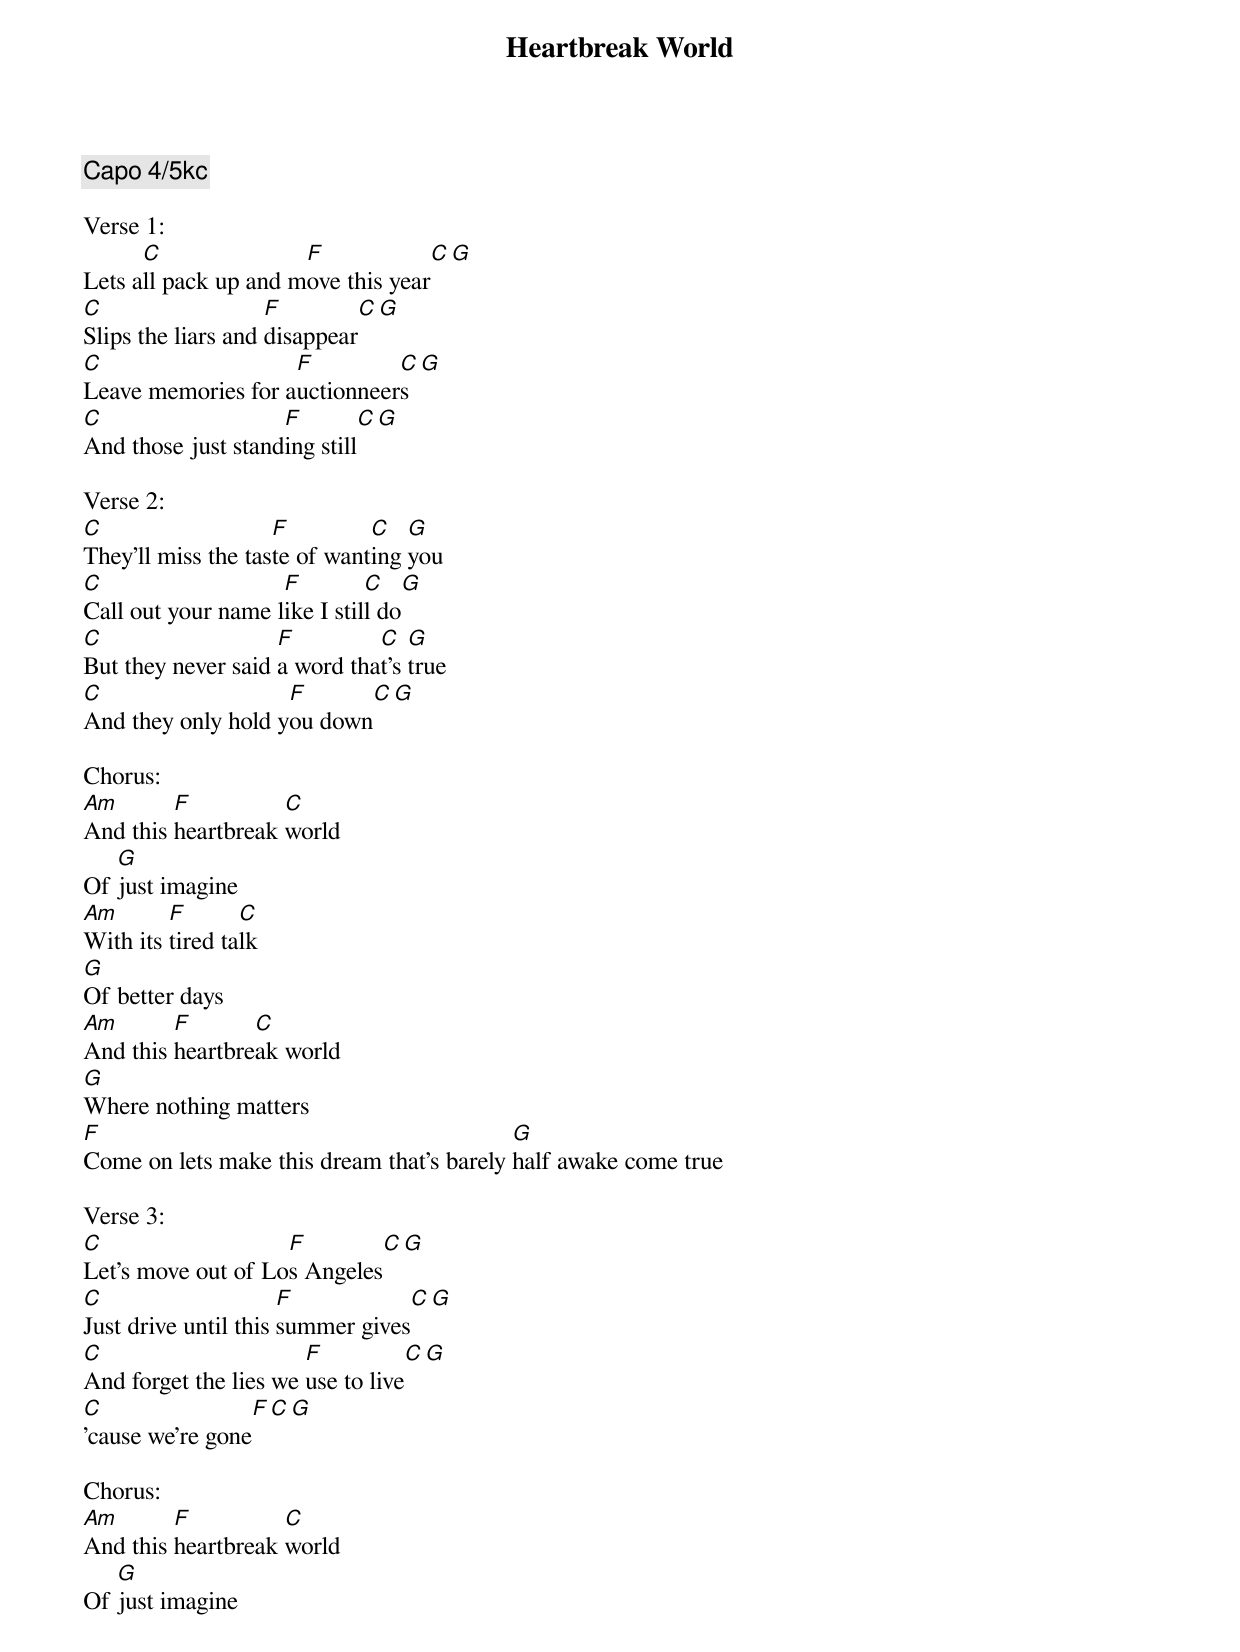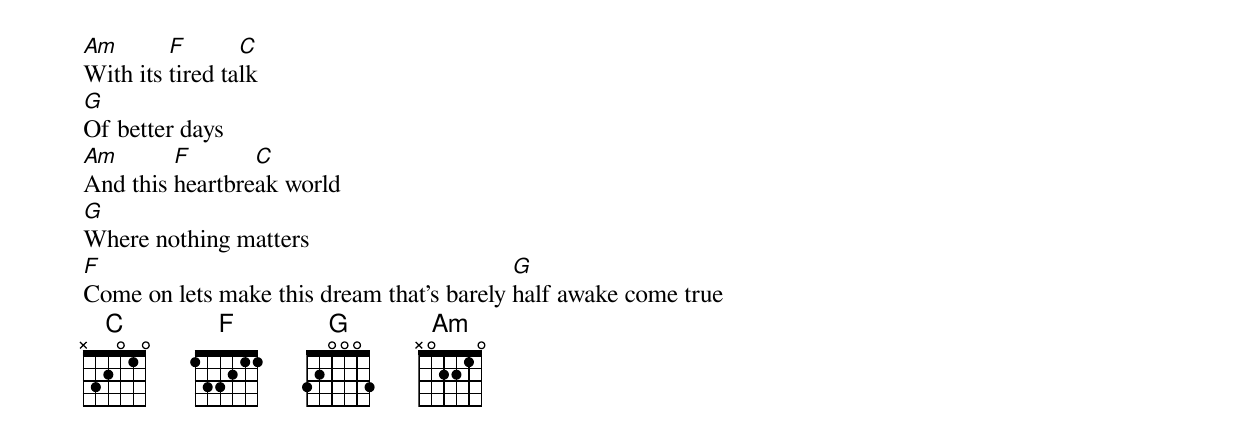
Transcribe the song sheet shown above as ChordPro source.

{title:Heartbreak World}
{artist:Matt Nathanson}
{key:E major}
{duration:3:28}
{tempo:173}
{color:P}

{comment: Capo 4/5kc}

Verse 1:
Lets a[C]ll pack up and m[F]ove this year[C][G]
[C]Slips the liars and [F]disappear[C][G]
[C]Leave memories for a[F]uctionneer[C]s[G]
[C]And those just stand[F]ing still[C][G]

Verse 2:
[C]They'll miss the tas[F]te of want[C]ing [G]you
[C]Call out your name l[F]ike I stil[C]l do[G]
[C]But they never said [F]a word tha[C]t's [G]true
[C]And they only hold y[F]ou down[C][G]

Chorus:
[Am]And this [F]heartbreak [C]world
Of [G]just imagine
[Am]With its [F]tired ta[C]lk
[G]Of better days
[Am]And this [F]heartbre[C]ak world
[G]Where nothing matters
[F]Come on lets make this dream that's barely [G]half awake come true

Verse 3:
[C]Let's move out of Lo[F]s Angeles[C][G]
[C]Just drive until this [F]summer gives[C][G]
[C]And forget the lies we [F]use to live[C][G]
[C]'cause we're gone[F][C][G]

Chorus:
[Am]And this [F]heartbreak [C]world
Of [G]just imagine
[Am]With its [F]tired ta[C]lk
[G]Of better days
[Am]And this [F]heartbre[C]ak world
[G]Where nothing matters
[F]Come on lets make this dream that's barely [G]half awake come true
